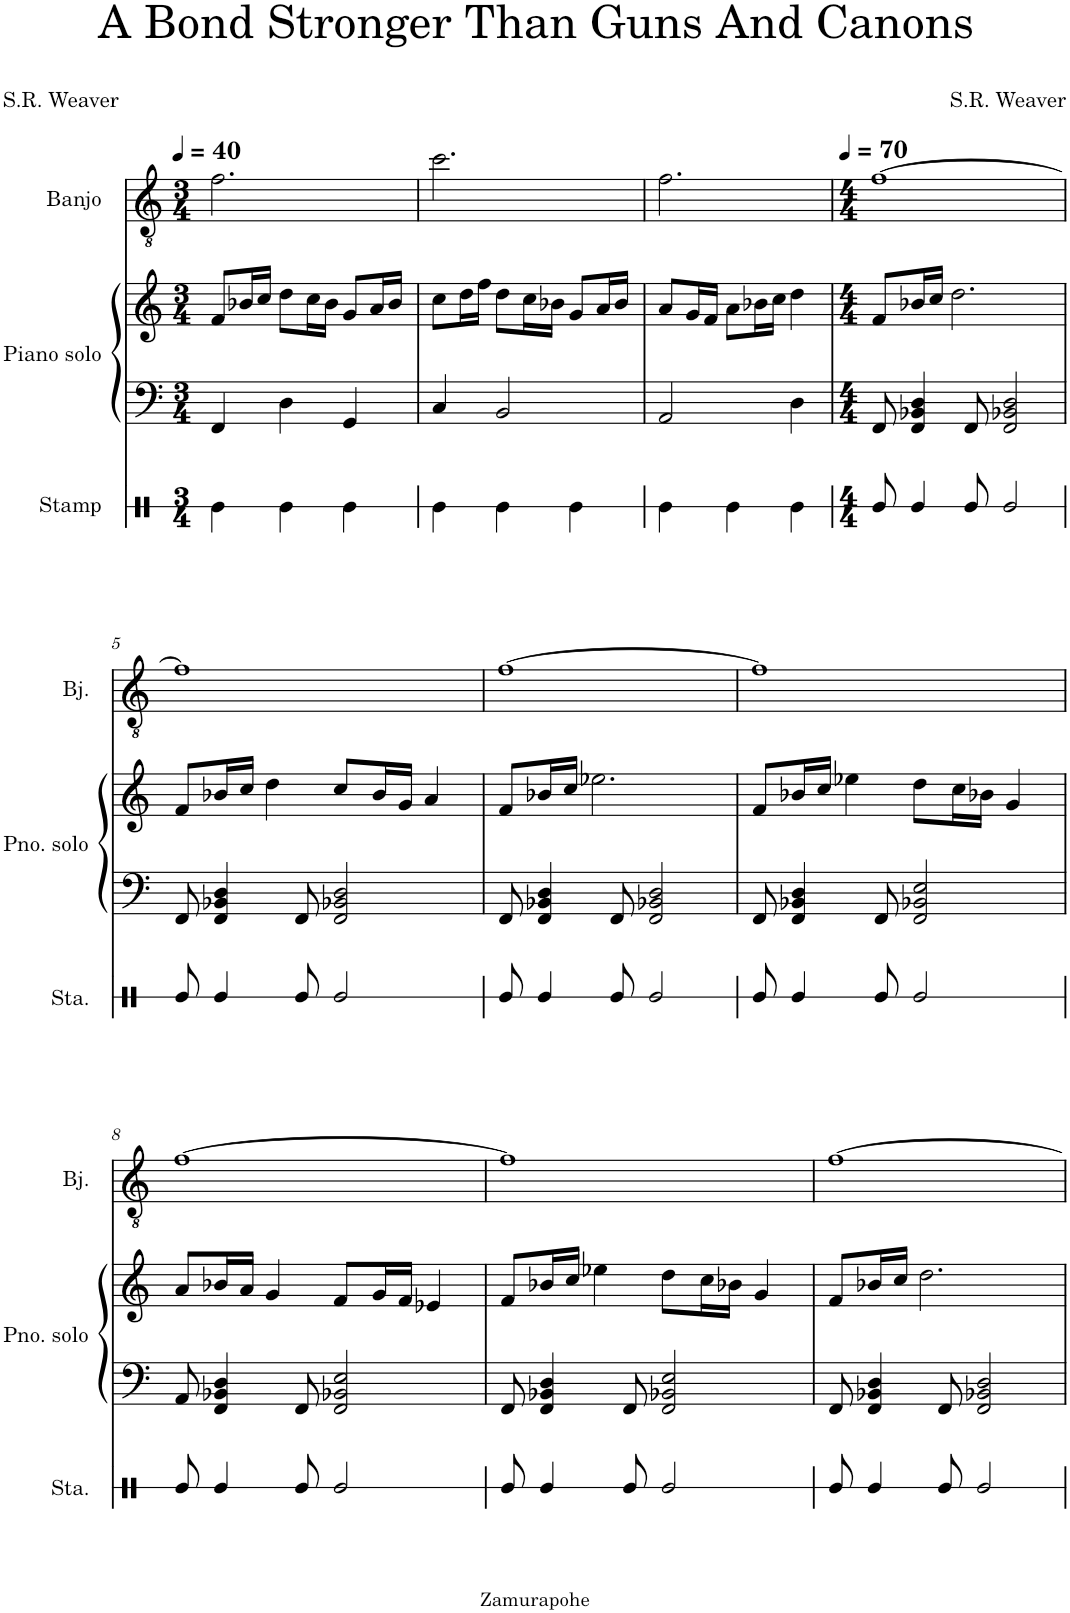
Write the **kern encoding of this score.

**kern	**kern	**kern	**kern
*part3	*part2	*part2	*part1
*staff4	*staff3	*staff2	*staff1
*I"Stamp	*I"Piano solo	*	*I"Banjo
*I'Sta.	*I'Pno. solo	*	*I'Bj.
*stria1	*	*	*
*clefX	*clefF4	*clefG2	*clefGv2
*	*	*	*Trd7c12
*k[]	*k[]	*k[]	*k[]
*M3/4	*M3/4	*M3/4	*M3/4
*MM40	*MM40	*MM40	*MM40
=1	=1	=1	=1
4Re\	4FF/	8f/L	2.f\
.	.	16b-X/L	.
.	.	16cc/JJ	.
4Re\	4D\	8dd\L	.
.	.	16cc\L	.
.	.	16b-\JJ	.
4Re\	4GG/	8g/L	.
.	.	16a/L	.
.	.	16b-/JJ	.
=2	=2	=2	=2
4Re\	4C/	8cc\L	2.cc\
.	.	16dd\L	.
.	.	16ff\JJ	.
4Re\	2BB/	8dd\L	.
.	.	16cc\L	.
.	.	16b-X\JJ	.
4Re\	.	8g/L	.
.	.	16a/L	.
.	.	16b-/JJ	.
=3	=3	=3	=3
4Re\	2AA/	8a/L	2.f\
.	.	16g/L	.
.	.	16f/JJ	.
4Re\	.	8a\L	.
.	.	16b-X\L	.
.	.	16cc\JJ	.
4Re\	4D\	4dd\	.
=4	=4	=4	=4
*M4/4	*M4/4	*M4/4	*M4/4
*	*	*	*MM70
8Re/	8FF/	8f/L	[1f
4Re/	4FF/ 4BB-X/ 4D/	16b-X/L	.
.	.	16cc/JJ	.
.	.	2.dd\	.
8Re/	8FF/	.	.
2Re/	2FF/ 2BB-X/ 2D/	.	.
!!LO:LB:g=z
=5	=5	=5	=5
8Re/	8FF/	8f/L	1f]
4Re/	4FF/ 4BB-X/ 4D/	16b-X/L	.
.	.	16cc/JJ	.
.	.	4dd\	.
8Re/	8FF/	.	.
2Re/	2FF/ 2BB-X/ 2D/	8cc/L	.
.	.	16b-/L	.
.	.	16g/JJ	.
.	.	4a/	.
=6	=6	=6	=6
8Re/	8FF/	8f/L	[1f
4Re/	4FF/ 4BB-X/ 4D/	16b-X/L	.
.	.	16cc/JJ	.
.	.	2.ee-X\	.
8Re/	8FF/	.	.
2Re/	2FF/ 2BB-X/ 2D/	.	.
=7	=7	=7	=7
8Re/	8FF/	8f/L	1f]
4Re/	4FF/ 4BB-X/ 4D/	16b-X/L	.
.	.	16cc/JJ	.
.	.	4ee-X\	.
8Re/	8FF/	.	.
2Re/	2FF/ 2BB-X/ 2E/	8dd\L	.
.	.	16cc\L	.
.	.	16b-X\JJ	.
.	.	4g/	.
!!LO:LB:g=z
=8	=8	=8	=8
8Re/	8AA/	8a/L	[1f
4Re/	4FF/ 4BB-X/ 4D/	16b-X/L	.
.	.	16a/JJ	.
.	.	4g/	.
8Re/	8FF/	.	.
2Re/	2FF/ 2BB-X/ 2E/	8f/L	.
.	.	16g/L	.
.	.	16f/JJ	.
.	.	4e-X/	.
=9	=9	=9	=9
8Re/	8FF/	8f/L	1f]
4Re/	4FF/ 4BB-X/ 4D/	16b-X/L	.
.	.	16cc/JJ	.
.	.	4ee-X\	.
8Re/	8FF/	.	.
2Re/	2FF/ 2BB-X/ 2E/	8dd\L	.
.	.	16cc\L	.
.	.	16b-X\JJ	.
.	.	4g/	.
=10	=10	=10	=10
8Re/	8FF/	8f/L	[1f
4Re/	4FF/ 4BB-X/ 4D/	16b-X/L	.
.	.	16cc/JJ	.
.	.	2.dd\	.
8Re/	8FF/	.	.
2Re/	2FF/ 2BB-X/ 2D/	.	.
=	=	=	=
*-	*-	*-	*-
